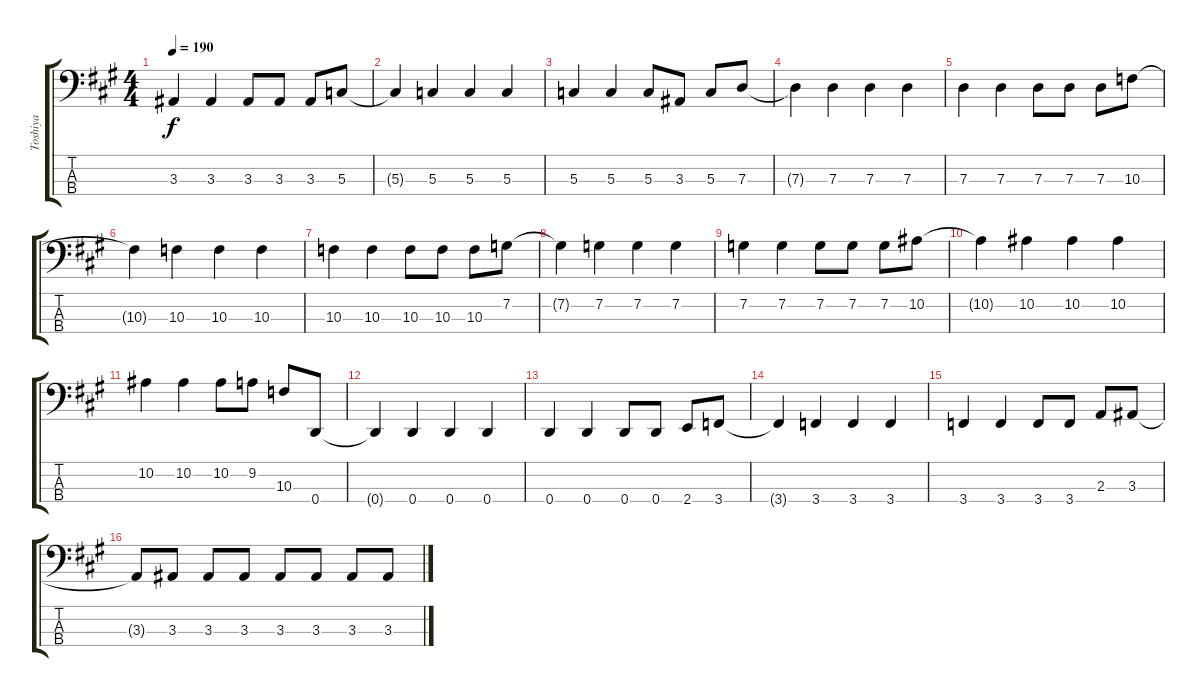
\track ("Toshiya" "Toshiya") {instrument electricbasspick}
\staff {score tabs}
\tuning (F2 C2 G1 D1) {hide}
\ts (4 4)
\tempo 190
\clef f4
\ks a
3.3.4{dy f} 3.3.4 3.3.8 3.3.8 3.3.8 5.3.8 |
5.3{t}.4 5.3.4 5.3.4 5.3.4 |
5.3.4 5.3.4 5.3.8 3.3.8 5.3.8 7.3.8 |
7.3{t}.4 7.3.4 7.3.4 7.3.4 |
7.3.4 7.3.4 7.3.8 7.3.8 7.3.8 10.3.8 |
10.3{t}.4 10.3.4 10.3.4 10.3.4 |
10.3.4 10.3.4 10.3.8 10.3.8 10.3.8 7.2.8 |
7.2{t}.4 7.2.4 7.2.4 7.2.4 |
7.2.4 7.2.4 7.2.8 7.2.8 7.2.8 10.2.8 |
10.2{t}.4 10.2.4 10.2.4 10.2.4 |
10.2.4 10.2.4 10.2.8 9.2.8 10.3.8 0.4.8 |
0.4{t}.4 0.4.4 0.4.4 0.4.4 |
0.4.4 0.4.4 0.4.8 0.4.8 2.4.8 3.4.8 |
3.4{t}.4 3.4.4 3.4.4 3.4.4 |
3.4.4 3.4.4 3.4.8 3.4.8 2.3.8 3.3.8 |
3.3{t}.8 3.3.8 3.3.8 3.3.8 3.3.8 3.3.8 3.3.8 3.3.8
